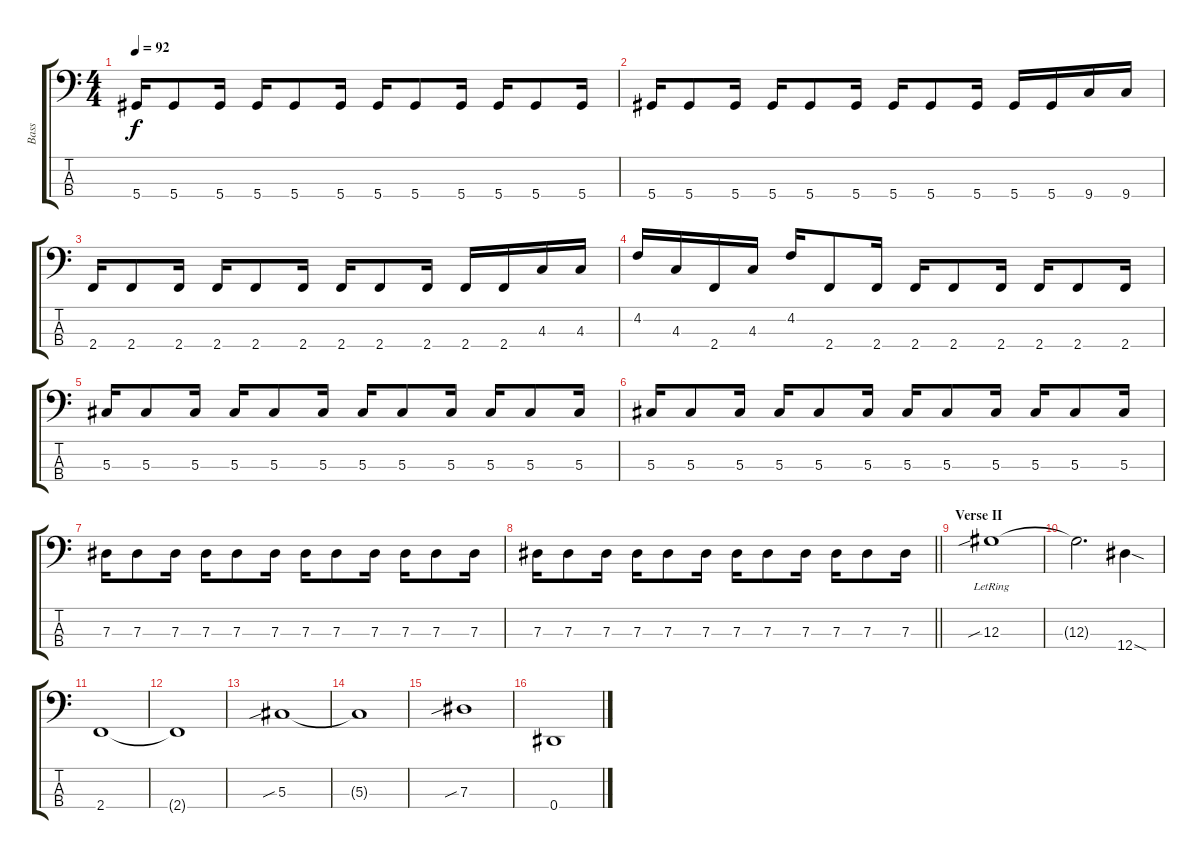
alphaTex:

\track ("Bass" "Bass") {instrument electricbassfinger}
\staff {score tabs}
\tuning (Gb2 Db2 Ab1 Eb1) {hide}
\ts (4 4)
\tempo 92
\clef f4
\ks c
5.4.16{dy f} 5.4.8 5.4.16 5.4.16 5.4.8 5.4.16 5.4.16 5.4.8 5.4.16 5.4.16 5.4.8 5.4.16 |
5.4.16 5.4.8 5.4.16 5.4.16 5.4.8 5.4.16 5.4.16 5.4.8 5.4.16 5.4.16 5.4.16 9.4.16 9.4.16 |
2.4.16 2.4.8 2.4.16 2.4.16 2.4.8 2.4.16 2.4.16 2.4.8 2.4.16 2.4.16 2.4.16 4.3.16 4.3.16 |
4.2.16 4.3.16 2.4.16 4.3.16 4.2.16 2.4.8 2.4.16 2.4.16 2.4.8 2.4.16 2.4.16 2.4.8 2.4.16 |
5.3.16 5.3.8 5.3.16 5.3.16 5.3.8 5.3.16 5.3.16 5.3.8 5.3.16 5.3.16 5.3.8 5.3.16 |
5.3.16 5.3.8 5.3.16 5.3.16 5.3.8 5.3.16 5.3.16 5.3.8 5.3.16 5.3.16 5.3.8 5.3.16 |
7.3.16 7.3.8 7.3.16 7.3.16 7.3.8 7.3.16 7.3.16 7.3.8 7.3.16 7.3.16 7.3.8 7.3.16 |
\barLineRight lightlight
7.3.16 7.3.8 7.3.16 7.3.16 7.3.8 7.3.16 7.3.16 7.3.8 7.3.16 7.3.16 7.3.8 7.3.16 |
\section ("" "Verse II")
12.3{sib lr}.1 |
12.3{t}.2{d} 12.4{sod}.4 |
2.4.1 |
2.4{t}.1 |
5.3{sib}.1 |
5.3{t}.1 |
7.3{sib}.1 |
0.4.1
